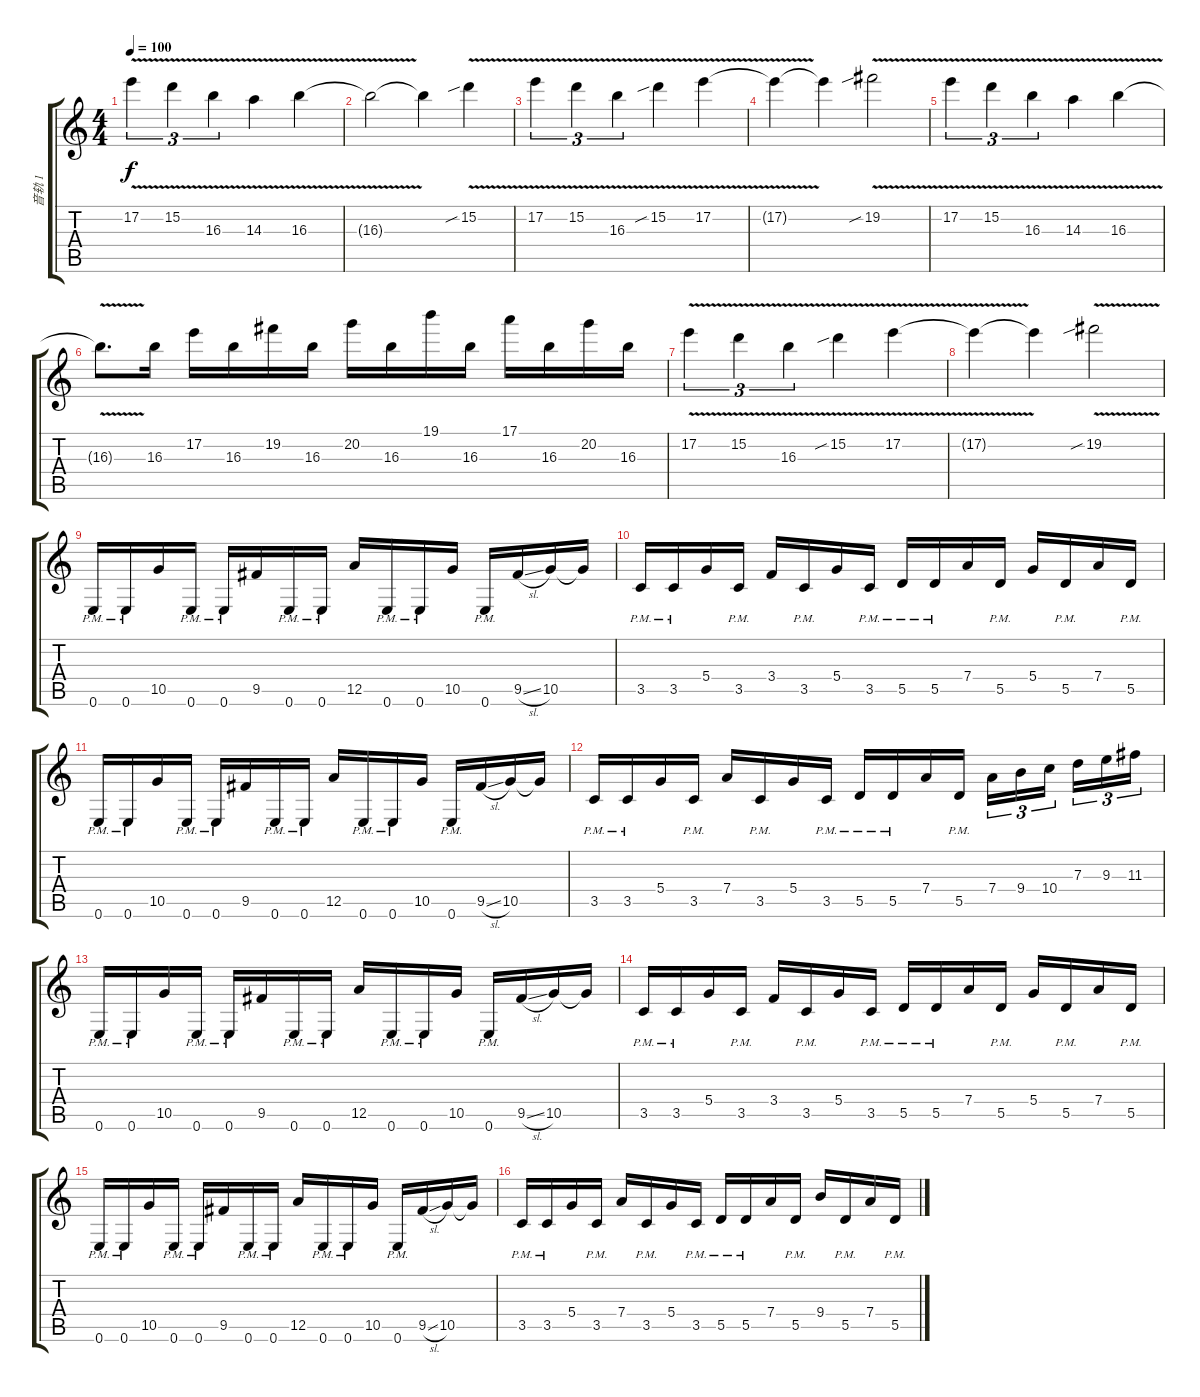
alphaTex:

\track ("音轨 1" "音轨 1") {instrument distortionguitar}
\staff {score tabs}
\tuning (E4 B3 G3 D3 A2 E2) {hide}
\ts (4 4)
\tempo 100
\clef g2
\ks c
17.2{v}.4{tu (3 2) dy f} 15.2{v}.4{tu (3 2)} 16.3{v}.4{tu (3 2)} 14.3{v}.4 16.3{v}.4 |
16.3{t}.2 16.3{t}.4 15.2{v sib}.4 |
17.2{v}.4{tu (3 2)} 15.2{v}.4{tu (3 2)} 16.3{v}.4{tu (3 2)} 15.2{v sib}.4 17.2{v}.4 |
17.2{t}.4 17.2{t}.4 19.2{v sib}.2 |
17.2{v}.4{tu (3 2)} 15.2{v}.4{tu (3 2)} 16.3{v}.4{tu (3 2)} 14.3{v}.4 16.3{v}.4 |
16.3{t}.8{d} 16.3.16 17.2.16 16.3.16 19.2.16 16.3.16 20.2.16 16.3.16 19.1.16 16.3.16 17.1.16 16.3.16 20.2.16 16.3.16 |
17.2{v}.4{tu (3 2)} 15.2{v}.4{tu (3 2)} 16.3{v}.4{tu (3 2)} 15.2{v sib}.4 17.2{v}.4 |
17.2{t}.4 17.2{t}.4 19.2{v sib}.2 |
0.6{pm}.16 0.6{pm}.16 10.5.16 0.6{pm}.16 0.6{pm}.16 9.5.16 0.6{pm}.16 0.6{pm}.16 12.5.16 0.6{pm}.16 0.6{pm}.16 10.5.16 0.6{pm}.16 9.5{sl}.16 10.5.16 10.5{t}.16 |
3.5{pm}.16 3.5{pm}.16 5.4.16 3.5{pm}.16 3.4.16 3.5{pm}.16 5.4.16 3.5{pm}.16 5.5{pm}.16 5.5{pm}.16 7.4.16 5.5{pm}.16 5.4.16 5.5{pm}.16 7.4.16 5.5{pm}.16 |
0.6{pm}.16 0.6{pm}.16 10.5.16 0.6{pm}.16 0.6{pm}.16 9.5.16 0.6{pm}.16 0.6{pm}.16 12.5.16 0.6{pm}.16 0.6{pm}.16 10.5.16 0.6{pm}.16 9.5{sl}.16 10.5.16 10.5{t}.16 |
3.5{pm}.16 3.5{pm}.16 5.4.16 3.5{pm}.16 7.4.16 3.5{pm}.16 5.4.16 3.5{pm}.16 5.5{pm}.16 5.5{pm}.16 7.4.16 5.5{pm}.16 7.4.16{tu (3 2)} 9.4.16{tu (3 2)} 10.4.16{tu (3 2) beam splitsecondary} 7.3.16{tu (3 2)} 9.3.16{tu (3 2)} 11.3.16{tu (3 2)} |
0.6{pm}.16 0.6{pm}.16 10.5.16 0.6{pm}.16 0.6{pm}.16 9.5.16 0.6{pm}.16 0.6{pm}.16 12.5.16 0.6{pm}.16 0.6{pm}.16 10.5.16 0.6{pm}.16 9.5{sl}.16 10.5.16 10.5{t}.16 |
3.5{pm}.16 3.5{pm}.16 5.4.16 3.5{pm}.16 3.4.16 3.5{pm}.16 5.4.16 3.5{pm}.16 5.5{pm}.16 5.5{pm}.16 7.4.16 5.5{pm}.16 5.4.16 5.5{pm}.16 7.4.16 5.5{pm}.16 |
0.6{pm}.16 0.6{pm}.16 10.5.16 0.6{pm}.16 0.6{pm}.16 9.5.16 0.6{pm}.16 0.6{pm}.16 12.5.16 0.6{pm}.16 0.6{pm}.16 10.5.16 0.6{pm}.16 9.5{sl}.16 10.5.16 10.5{t}.16 |
3.5{pm}.16 3.5{pm}.16 5.4.16 3.5{pm}.16 7.4.16 3.5{pm}.16 5.4.16 3.5{pm}.16 5.5{pm}.16 5.5{pm}.16 7.4.16 5.5{pm}.16 9.4.16 5.5{pm}.16 7.4.16 5.5{pm}.16
